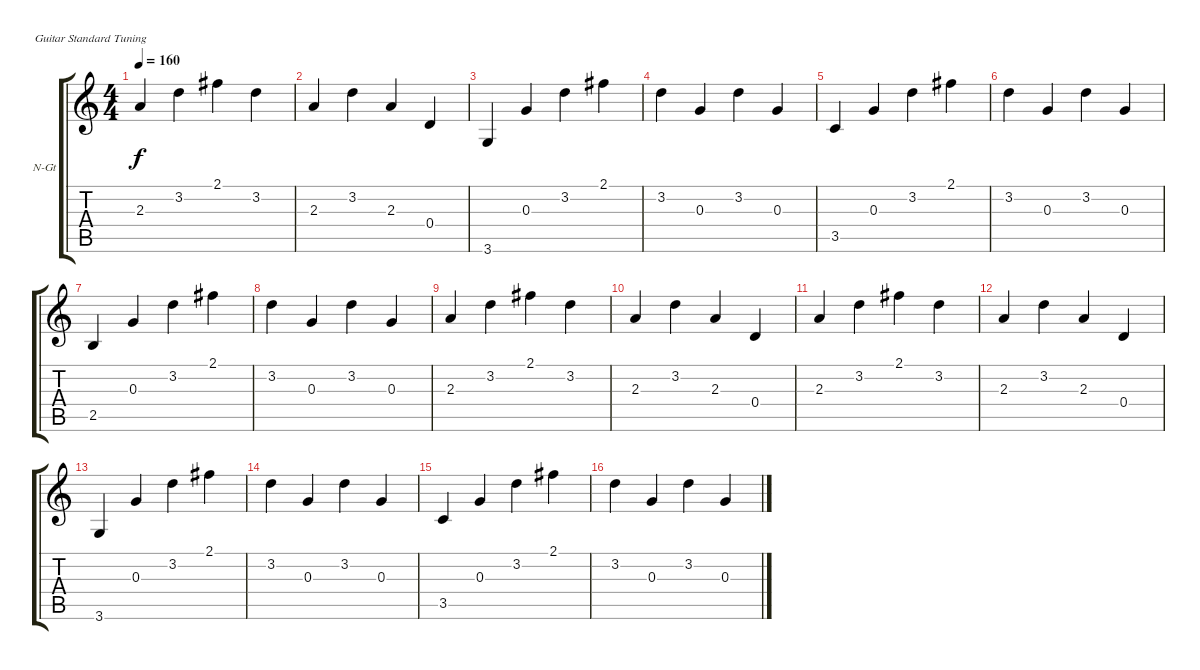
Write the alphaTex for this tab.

\bracketExtendMode groupsimilarinstruments
\firstSystemTrackNameOrientation horizontal
\otherSystemsTrackNameOrientation horizontal
\track ("Äîðîæêà 1" "N-Gt") {instrument acousticgrandpiano}
\staff {score tabs}
\tuning (E4 B3 G3 D3 A2 E2)
\displaytranspose 12
\ts (4 4)
\tempo 160
\clef g2
\ks c
2.3.4{dy f} 3.2.4 2.1.4 3.2.4 |
2.3.4 3.2.4 2.3.4 0.4.4 |
3.6.4 0.3.4 3.2.4 2.1.4 |
3.2.4 0.3.4 3.2.4 0.3.4 |
3.5.4 0.3.4 3.2.4 2.1.4 |
3.2.4 0.3.4 3.2.4 0.3.4 |
2.5.4 0.3.4 3.2.4 2.1.4 |
3.2.4 0.3.4 3.2.4 0.3.4 |
2.3.4 3.2.4 2.1.4 3.2.4 |
2.3.4 3.2.4 2.3.4 0.4.4 |
2.3.4 3.2.4 2.1.4 3.2.4 |
2.3.4 3.2.4 2.3.4 0.4.4 |
3.6.4 0.3.4 3.2.4 2.1.4 |
3.2.4 0.3.4 3.2.4 0.3.4 |
3.5.4 0.3.4 3.2.4 2.1.4 |
3.2.4 0.3.4 3.2.4 0.3.4
